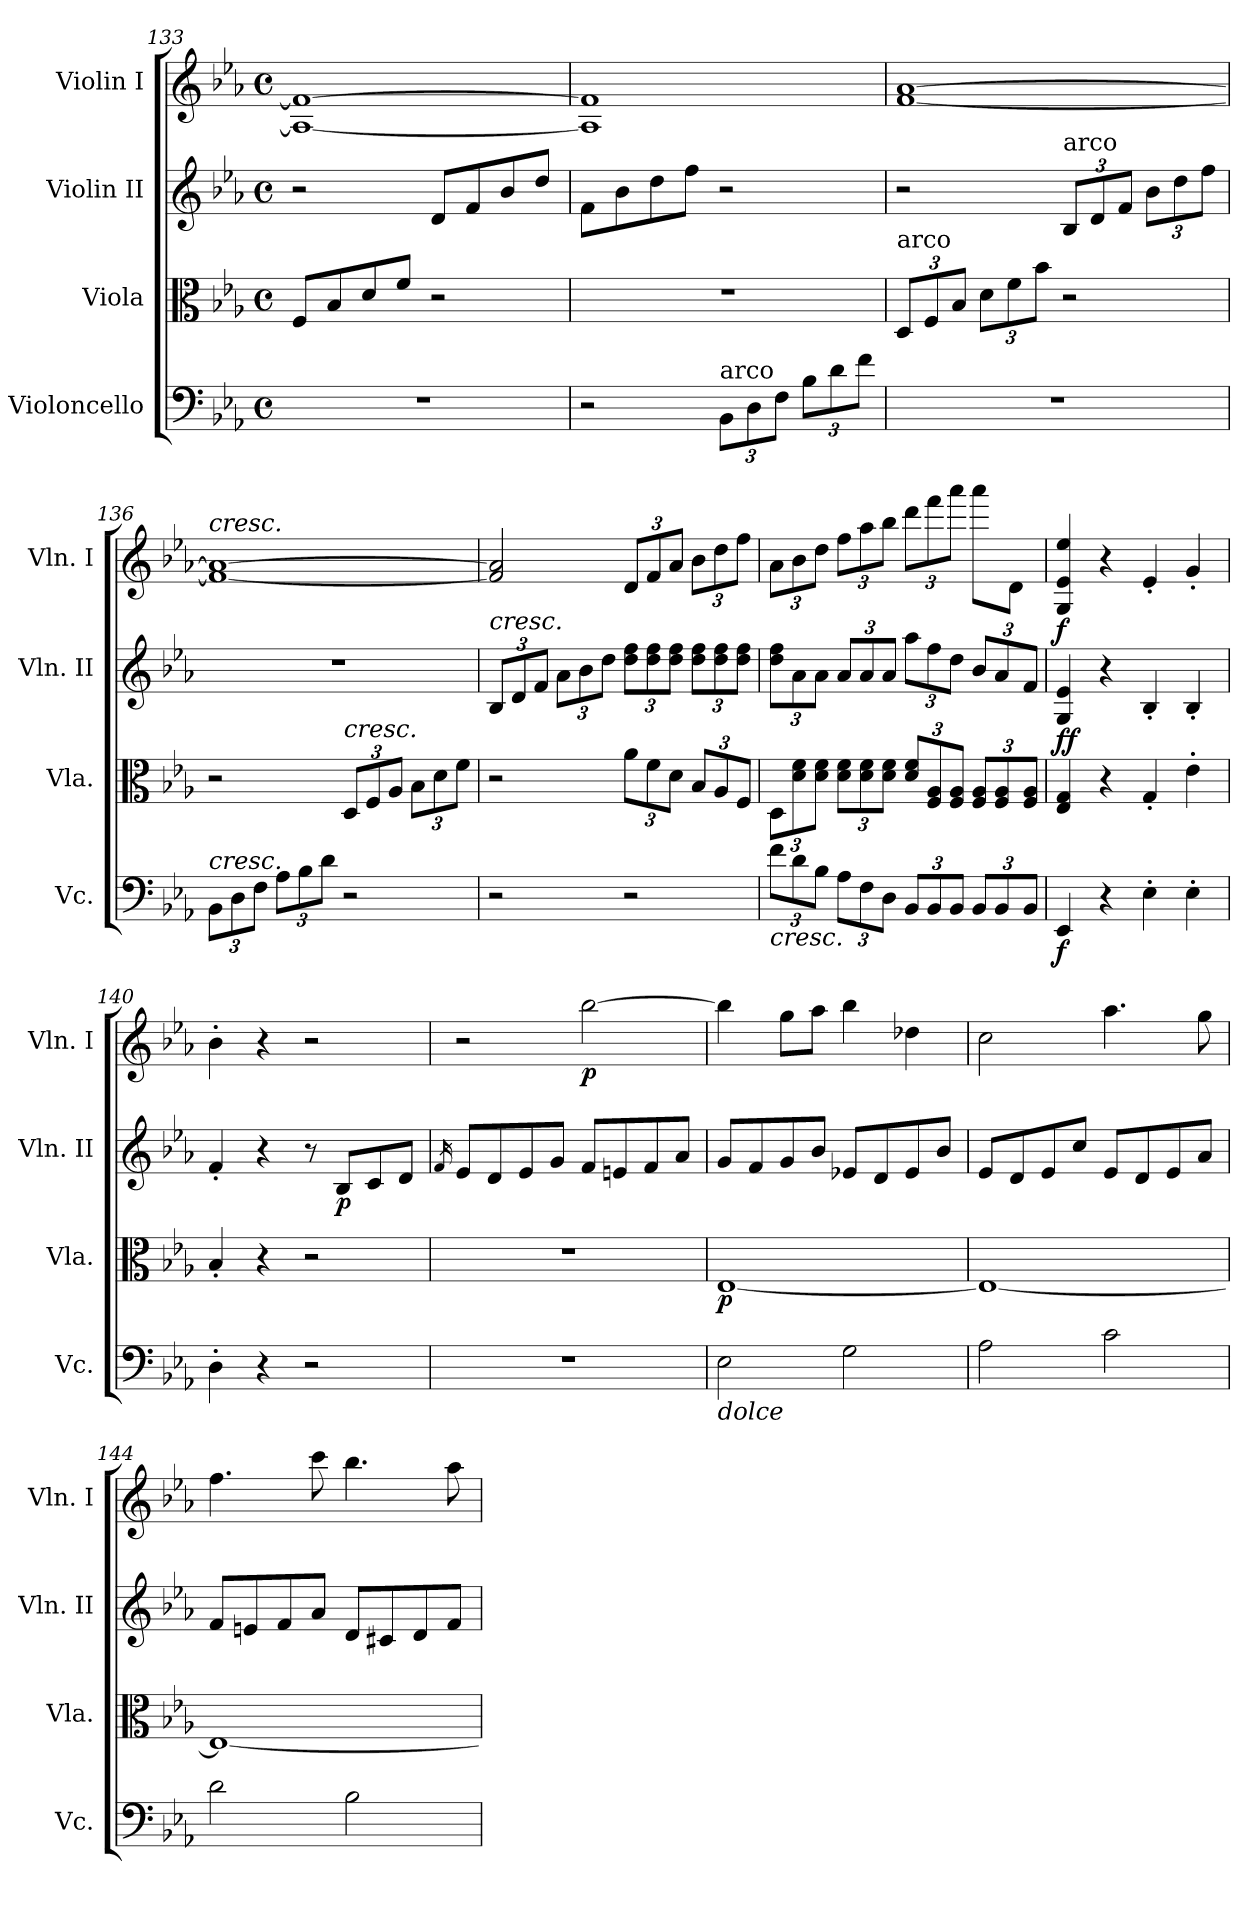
**kern	**dynam	**kern	**dynam	**kern	**dynam	**kern	**dynam
*part4	*part4	*part3	*part3	*part2	*part2	*part1	*part1
*staff4	*staff4	*staff3	*staff3	*staff2	*staff2	*staff1	*staff1
*I"Violoncello	*	*I"Viola	*	*I"Violin II	*	*I"Violin I	*
*I'Vc.	*	*I'Vla.	*	*I'Vln. II	*	*I'Vln. I	*
*clefF4	*	*clefC3	*	*clefG2	*	*clefG2	*
*k[b-e-a-]	*	*k[b-e-a-]	*	*k[b-e-a-]	*	*k[b-e-a-]	*
*E-:	*	*E-:	*	*E-:	*	*E-:	*
*M4/4	*	*M4/4	*	*M4/4	*	*M4/4	*
*met(c)	*	*met(c)	*	*met(c)	*	*met(c)	*
=133	=133	=133	=133	=133	=133	=133	=133
1r	.	8F/L	.	2r	.	1A-_ 1f_	.
.	.	8B-/	.	.	.	.	.
.	.	8d/	.	.	.	.	.
.	.	8f/J	.	.	.	.	.
.	.	2r	.	8d/L	.	.	.
.	.	.	.	8f/	.	.	.
.	.	.	.	8b-/	.	.	.
.	.	.	.	8dd/J	.	.	.
=134	=134	=134	=134	=134	=134	=134	=134
2r	.	1r	.	8f\L	.	1A-] 1f]	.
.	.	.	.	8b-\	.	.	.
.	.	.	.	8dd\	.	.	.
.	.	.	.	8ff\J	.	.	.
*Xbrackettup	*	*	*	*	*	*	*
!LO:TX:a:t=arco	!	!	!	!	!	!	!
12BB-\L	.	.	.	2r	.	.	.
12D\	.	.	.	.	.	.	.
12F\J	.	.	.	.	.	.	.
12B-\L	.	.	.	.	.	.	.
12d\	.	.	.	.	.	.	.
12f\J	.	.	.	.	.	.	.
=135	=135	=135	=135	=135	=135	=135	=135
*	*	*Xbrackettup	*	*	*	*	*
!	!	!LO:TX:a:t=arco	!	!	!	!	!
1r	.	12D/L	.	2r	.	[1f [1a-	.
.	.	12F/	.	.	.	.	.
.	.	12B-/J	.	.	.	.	.
.	.	12d\L	.	.	.	.	.
.	.	12f\	.	.	.	.	.
.	.	12b-\J	.	.	.	.	.
*	*	*	*	*Xbrackettup	*	*	*
!	!	!	!	!LO:TX:a:t=arco	!	!	!
.	.	2r	.	12B-/L	.	.	.
.	.	.	.	12d/	.	.	.
.	.	.	.	12f/J	.	.	.
.	.	.	.	12b-\L	.	.	.
.	.	.	.	12dd\	.	.	.
.	.	.	.	12ff\J	.	.	.
=136	=136	=136	=136	=136	=136	=136	=136
!	!	!	!	!	!	!LO:TX:a:i:t=cresc.	!
!LO:TX:a:i:t=cresc.	!	!	!	!	!	!	!
12BB-\L	.	2r	.	1r	.	1f_ 1a-_	.
12D\	.	.	.	.	.	.	.
12F\J	.	.	.	.	.	.	.
12A-\L	.	.	.	.	.	.	.
12B-\	.	.	.	.	.	.	.
12d\J	.	.	.	.	.	.	.
!	!	!LO:TX:a:i:t=cresc.	!	!	!	!	!
2r	.	12D/L	.	.	.	.	.
.	.	12F/	.	.	.	.	.
.	.	12A-/J	.	.	.	.	.
.	.	12B-\L	.	.	.	.	.
.	.	12d\	.	.	.	.	.
.	.	12f\J	.	.	.	.	.
=137	=137	=137	=137	=137	=137	=137	=137
!	!	!	!	!LO:TX:a:i:t=cresc.	!	!	!
2r	.	2r	.	12B-/L	.	2f/] 2a-/]	.
.	.	.	.	12d/	.	.	.
.	.	.	.	12f/J	.	.	.
.	.	.	.	12a-\L	.	.	.
.	.	.	.	12b-\	.	.	.
.	.	.	.	12dd\J	.	.	.
*	*	*	*	*	*	*Xbrackettup	*
2r	.	12a-\L	.	12dd\ 12ff\L	.	12d/L	.
.	.	12f\	.	12dd\ 12ff\	.	12f/	.
.	.	12d\J	.	12dd\ 12ff\J	.	12a-/J	.
.	.	12B-/L	.	12dd\ 12ff\L	.	12b-\L	.
.	.	12A-/	.	12dd\ 12ff\	.	12dd\	.
.	.	12F/J	.	12dd\ 12ff\J	.	12ff\J	.
=138	=138	=138	=138	=138	=138	=138	=138
!LO:TX:b:i:t=cresc.	!	!	!	!	!	!	!
12f\L	.	12D\L	.	12dd\ 12ff\L	.	12a-\L	.
12d\	.	12d\ 12f\	.	12a-\	.	12b-\	.
12B-\J	.	12d\ 12f\J	.	12a-\J	.	12dd\J	.
12A-\L	.	12d\ 12f\L	.	12a-/L	.	12ff\L	.
12F\	.	12d\ 12f\	.	12a-/	.	12aa-\	.
12D\J	.	12d\ 12f\J	.	12a-/J	.	12bb-\J	.
12BB-/L	.	12d/ 12f/L	.	12aa-\L	.	12ddd\L	.
12BB-/	.	12F/ 12A-/	.	12ff\	.	12fff\	.
12BB-/J	.	12F/ 12A-/J	.	12dd\J	.	12aaa-\J	.
12BB-/L	.	12F/ 12A-/L	.	12b-/L	.	8aaa-\L	.
12BB-/	.	12F/ 12A-/	.	12a-/	.	.	.
.	.	.	.	.	.	8d\J	.
12BB-/J	.	12F/ 12A-/J	.	12f/J	.	.	.
=139	=139	=139	=139	=139	=139	=139	=139
!	!LO:DY:b	!	!LO:DY:b	!	!	!	!
!	!	!	!LO:DY:n=1:a	!	!	!	!LO:DY:b
4EE-/	f	4E-/ 4G/	f f	4G/ 4e-/	.	4G/ 4e-/ 4ee-/	f
4r	.	4r	.	4r	.	4r	.
4E-'\	.	4G'/	.	4B-'/	.	4e-'/	.
4E-'\	.	4e-'\	.	4B-'/	.	4g'/	.
=140	=140	=140	=140	=140	=140	=140	=140
4D'\	.	4B-'/	.	4f'/	.	4b-'\	.
4r	.	4r	.	4r	.	4r	.
2r	.	2r	.	8r	.	2r	.
!	!	!	!	!	!LO:DY:b	!	!
.	.	.	.	8B-/L	p	.	.
.	.	.	.	8c/	.	.	.
.	.	.	.	8d/J	.	.	.
=141	=141	=141	=141	=141	=141	=141	=141
.	.	.	.	16qf/	.	.	.
1r	.	1r	.	8e-/L	.	2r	.
.	.	.	.	8d/	.	.	.
.	.	.	.	8e-/	.	.	.
.	.	.	.	8g/J	.	.	.
!	!	!	!	!	!	!	!LO:DY:b
.	.	.	.	8f/L	.	[2bb-\	p
.	.	.	.	8en/	.	.	.
.	.	.	.	8f/	.	.	.
.	.	.	.	8a-/J	.	.	.
=142	=142	=142	=142	=142	=142	=142	=142
!LO:TX:b:i:t=dolce	!	!	!	!	!	!	!
!	!	!	!LO:DY:b	!	!	!	!
2E-\	.	[1E-	p	8g/L	.	4bb-\]	.
.	.	.	.	8f/	.	.	.
.	.	.	.	8g/	.	8gg\L	.
.	.	.	.	8b-/J	.	8aa-\J	.
2G\	.	.	.	8e-X/L	.	4bb-\	.
.	.	.	.	8d/	.	.	.
.	.	.	.	8e-/	.	4dd-X\	.
.	.	.	.	8b-/J	.	.	.
=143	=143	=143	=143	=143	=143	=143	=143
2A-\	.	1E-_	.	8e-/L	.	2cc\	.
.	.	.	.	8d/	.	.	.
.	.	.	.	8e-/	.	.	.
.	.	.	.	8cc/J	.	.	.
2c\	.	.	.	8e-/L	.	4.aa-\	.
.	.	.	.	8d/	.	.	.
.	.	.	.	8e-/	.	.	.
.	.	.	.	8a-/J	.	8gg\	.
=144	=144	=144	=144	=144	=144	=144	=144
2d\	.	1E-_	.	8f/L	.	4.ff\	.
.	.	.	.	8en/	.	.	.
.	.	.	.	8f/	.	.	.
.	.	.	.	8a-/J	.	8ccc\	.
2B-\	.	.	.	8d/L	.	4.bb-\	.
.	.	.	.	8c#X/	.	.	.
.	.	.	.	8d/	.	.	.
.	.	.	.	8f/J	.	8aa-\	.
=	=	=	=	=	=	=	=
*-	*-	*-	*-	*-	*-	*-	*-
